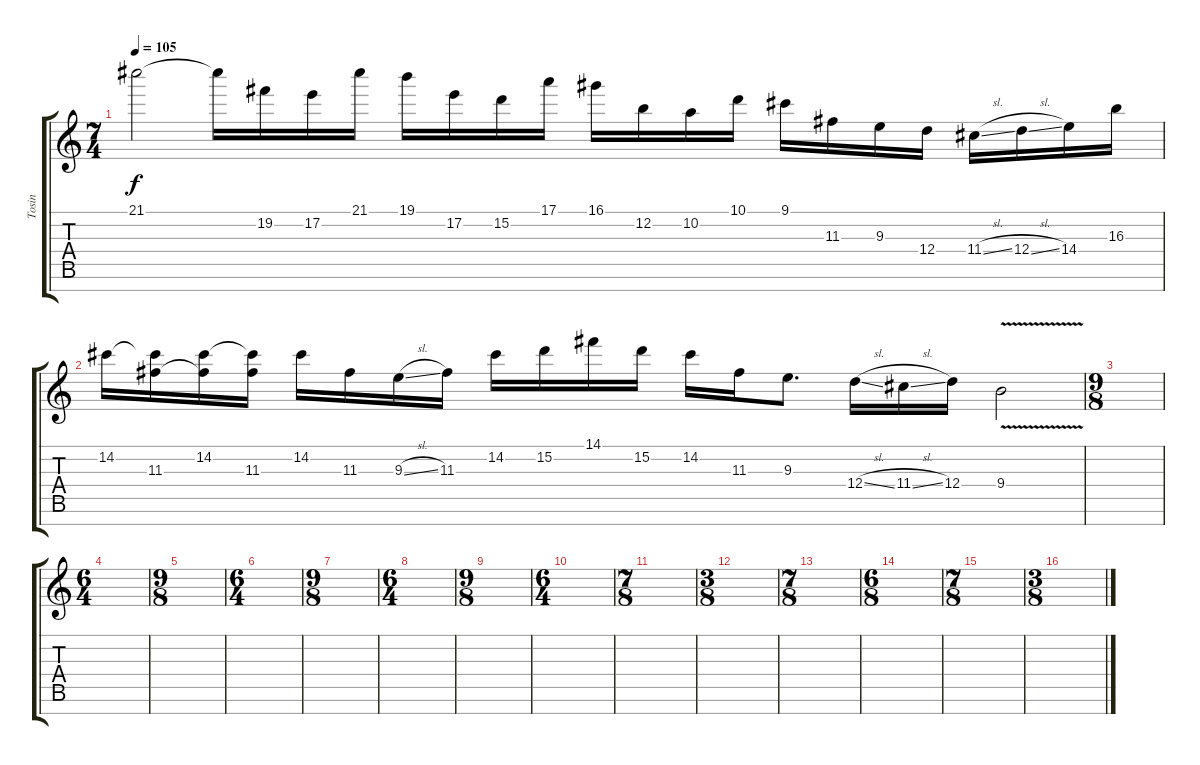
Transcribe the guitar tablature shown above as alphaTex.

\track ("Tosin" "Tosin") {instrument electricguitarjazz}
\staff {score tabs}
\tuning (E4 B3 G3 D3 A2 E2 B1) {hide}
\ts (7 4)
\tempo 105
\clef g2
\ks c
21.1{t}.2{dy f} 21.1{t}.16 19.2.16 17.2.16 21.1.16 19.1.16 17.2.16 15.2.16 17.1.16 16.1.16 12.2.16 10.2.16 10.1.16 9.1.16 11.3.16 9.3.16 12.4.16 11.4{sl}.16 12.4{sl}.16 14.4.16 16.3.16 |
14.2.16 (14.2{t} 11.3).16 (14.2 11.3{t}).16 (14.2{t} 11.3).16 14.2.16 11.3.16 9.3{sl}.16 11.3.16 14.2.16 15.2.16 14.1.16 15.2.16 14.2.16 11.3.16 9.3.8{d} 12.4{sl}.16 11.4{sl}.16 12.4.16 9.4{v}.2 |
\ts (9 8)
|
\ts (6 4)
|
\ts (9 8)
|
\ts (6 4)
|
\ts (9 8)
|
\ts (6 4)
|
\ts (9 8)
|
\ts (6 4)
|
\ts (7 8)
|
\ts (3 8)
|
\ts (7 8)
|
\ts (6 8)
|
\ts (7 8)
|
\ts (3 8)
